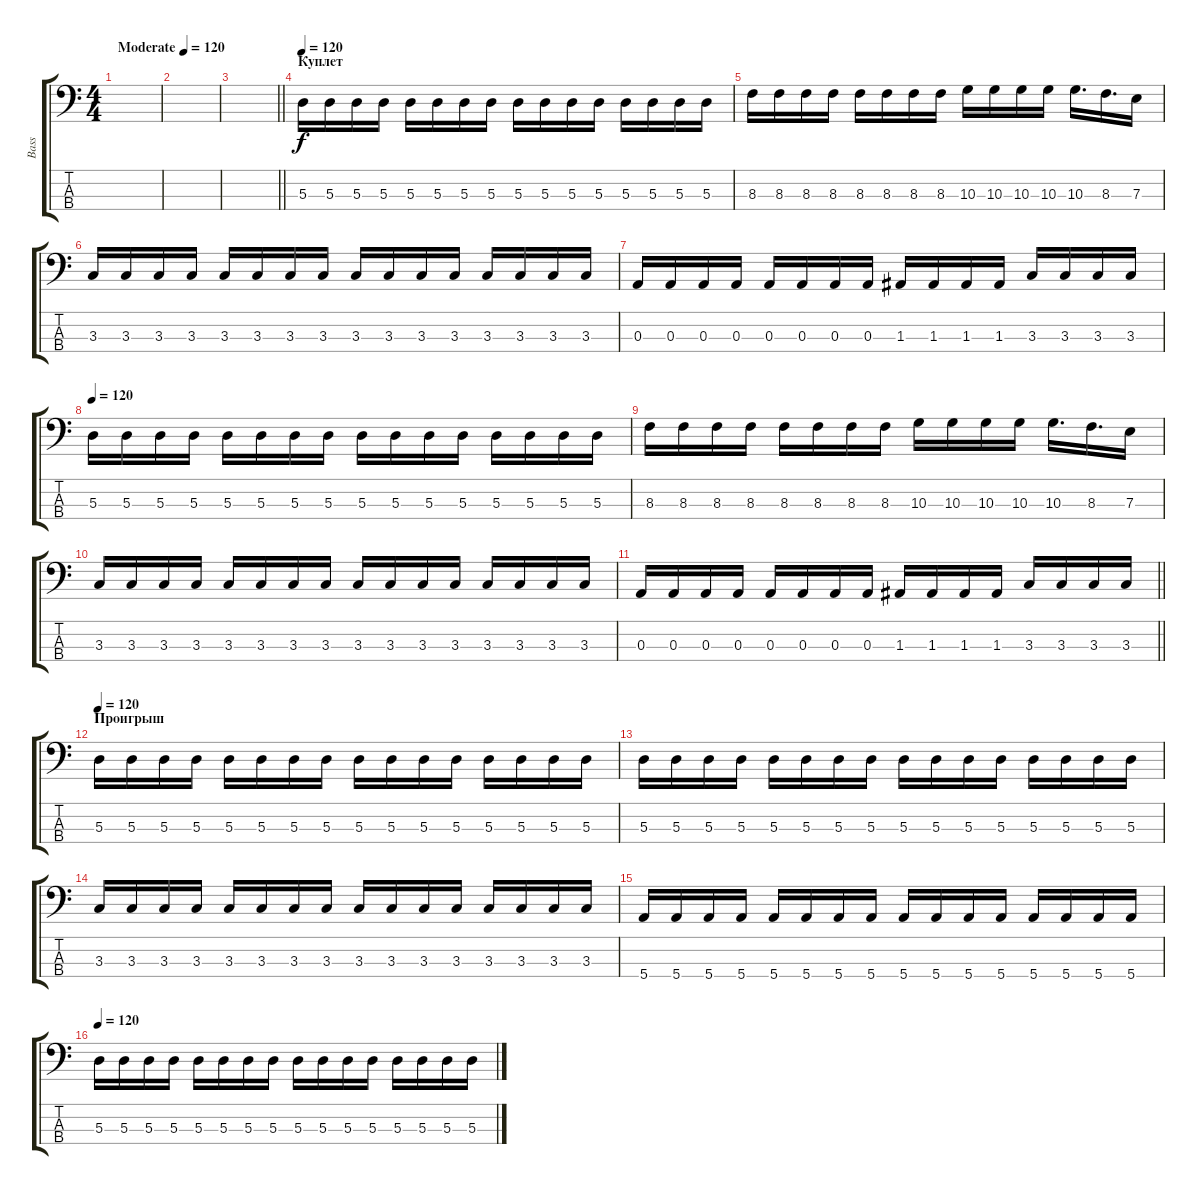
\track ("Bass" "Bass") {instrument electricbassfinger}
\staff {score tabs}
\tuning (G2 D2 A1 E1) {hide}
\ts (4 4)
\tempo (120 "Moderate")
\clef f4
\ks c
|
|
\barLineRight lightlight
|
\section ("" "Куплет")
\tempo 120
5.3.16 5.3.16 5.3.16 5.3.16 5.3.16 5.3.16 5.3.16 5.3.16 5.3.16 5.3.16 5.3.16 5.3.16 5.3.16 5.3.16 5.3.16 5.3.16 |
8.3.16 8.3.16 8.3.16 8.3.16 8.3.16 8.3.16 8.3.16 8.3.16 10.3.16 10.3.16 10.3.16 10.3.16 10.3.16{d} 8.3.16{d} 7.3.16 |
3.3.16 3.3.16 3.3.16 3.3.16 3.3.16 3.3.16 3.3.16 3.3.16 3.3.16 3.3.16 3.3.16 3.3.16 3.3.16 3.3.16 3.3.16 3.3.16 |
0.3.16 0.3.16 0.3.16 0.3.16 0.3.16 0.3.16 0.3.16 0.3.16 1.3.16 1.3.16 1.3.16 1.3.16 3.3.16 3.3.16 3.3.16 3.3.16 |
\tempo 120
5.3.16 5.3.16 5.3.16 5.3.16 5.3.16 5.3.16 5.3.16 5.3.16 5.3.16 5.3.16 5.3.16 5.3.16 5.3.16 5.3.16 5.3.16 5.3.16 |
8.3.16 8.3.16 8.3.16 8.3.16 8.3.16 8.3.16 8.3.16 8.3.16 10.3.16 10.3.16 10.3.16 10.3.16 10.3.16{d} 8.3.16{d} 7.3.16 |
3.3.16 3.3.16 3.3.16 3.3.16 3.3.16 3.3.16 3.3.16 3.3.16 3.3.16 3.3.16 3.3.16 3.3.16 3.3.16 3.3.16 3.3.16 3.3.16 |
\barLineRight lightlight
0.3.16 0.3.16 0.3.16 0.3.16 0.3.16 0.3.16 0.3.16 0.3.16 1.3.16 1.3.16 1.3.16 1.3.16 3.3.16 3.3.16 3.3.16 3.3.16 |
\section ("" "Проигрыш")
\tempo 120
5.3.16 5.3.16 5.3.16 5.3.16 5.3.16 5.3.16 5.3.16 5.3.16 5.3.16 5.3.16 5.3.16 5.3.16 5.3.16 5.3.16 5.3.16 5.3.16 |
5.3.16 5.3.16 5.3.16 5.3.16 5.3.16 5.3.16 5.3.16 5.3.16 5.3.16 5.3.16 5.3.16 5.3.16 5.3.16 5.3.16 5.3.16 5.3.16 |
3.3.16 3.3.16 3.3.16 3.3.16 3.3.16 3.3.16 3.3.16 3.3.16 3.3.16 3.3.16 3.3.16 3.3.16 3.3.16 3.3.16 3.3.16 3.3.16 |
5.4.16 5.4.16 5.4.16 5.4.16 5.4.16 5.4.16 5.4.16 5.4.16 5.4.16 5.4.16 5.4.16 5.4.16 5.4.16 5.4.16 5.4.16 5.4.16 |
\tempo 120
5.3.16 5.3.16 5.3.16 5.3.16 5.3.16 5.3.16 5.3.16 5.3.16 5.3.16 5.3.16 5.3.16 5.3.16 5.3.16 5.3.16 5.3.16 5.3.16
